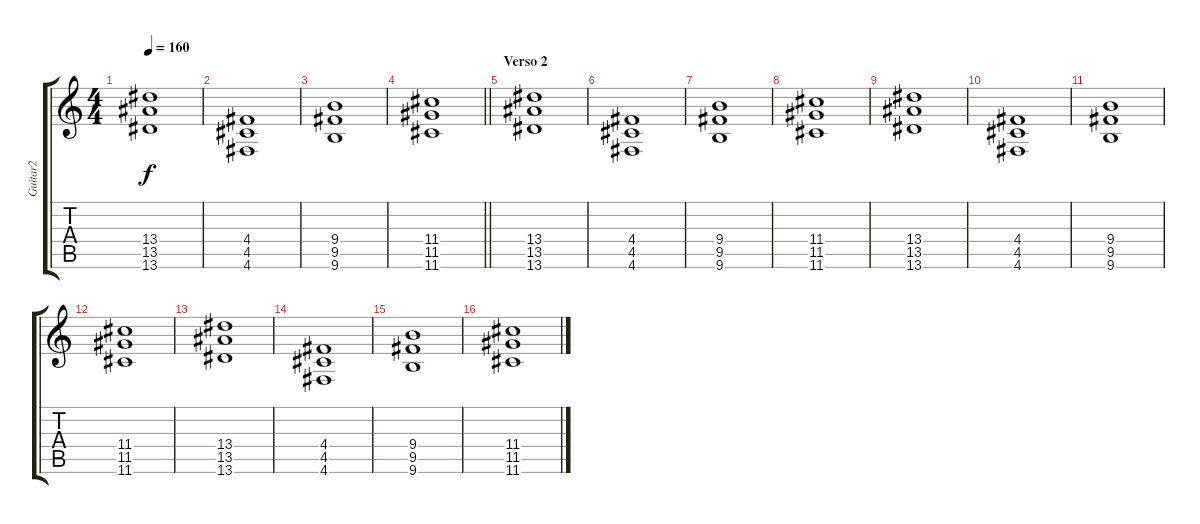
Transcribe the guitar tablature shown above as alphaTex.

\track ("Guitar2" "Guitar2") {instrument acousticguitarsteel}
\staff {score tabs}
\tuning (E4 B3 G3 D3 A2 D2) {hide}
\ts (4 4)
\tempo 160
\clef g2
\ks c
(13.4 13.5 13.6).1{dy f} |
(4.4 4.5 4.6).1 |
(9.4 9.5 9.6).1 |
\barLineRight lightlight
(11.4 11.5 11.6).1 |
\section ("" "Verso 2")
(13.4 13.5 13.6).1 |
(4.4 4.5 4.6).1 |
(9.4 9.5 9.6).1 |
(11.4 11.5 11.6).1 |
(13.4 13.5 13.6).1 |
(4.4 4.5 4.6).1 |
(9.4 9.5 9.6).1 |
(11.4 11.5 11.6).1 |
(13.4 13.5 13.6).1 |
(4.4 4.5 4.6).1 |
(9.4 9.5 9.6).1 |
(11.4 11.5 11.6).1
